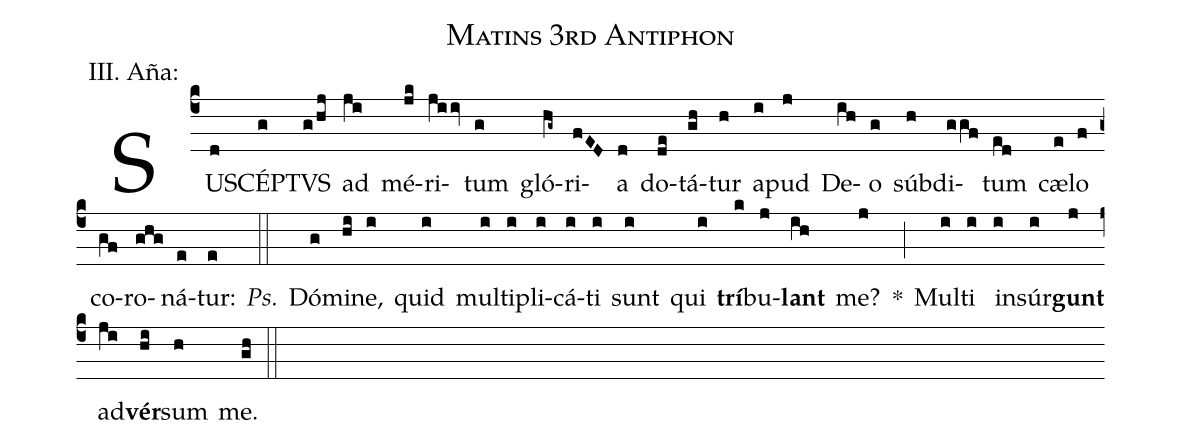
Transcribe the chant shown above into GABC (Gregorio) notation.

name: Matins 3rd Antiphon;
annotation:III. Aña:;
%%
(c4) SU(d)SCÉP(g)TVS(g/hj) ad(ji) mé(jk)ri(jiiv)tum(g)
gló(hg~)ri(fED)a(d) do(de)tá(gh)tur(h)
a(i)pud(j) De(ih)o(g) súb(h)di(ggf)tum(ed)
cæ(e)lo(f) co(gf)ro(ghg)ná(e)tur:(e) <i>Ps.</i>(::) Dó(g)mi(hi)ne,(i) quid(i) mul(i)ti(i)pli(i)cá(i)ti(i) sunt(i) qui(i) <b>trí</b>(k)bu(j)<b>lant</b>(ih) me?(j) *(;) Mul(i)ti(i) in(i)súr(i)<b>gunt</b>(j) ad(ji)<b>vér</b>(hi)sum(h) me.(gh) (::)
